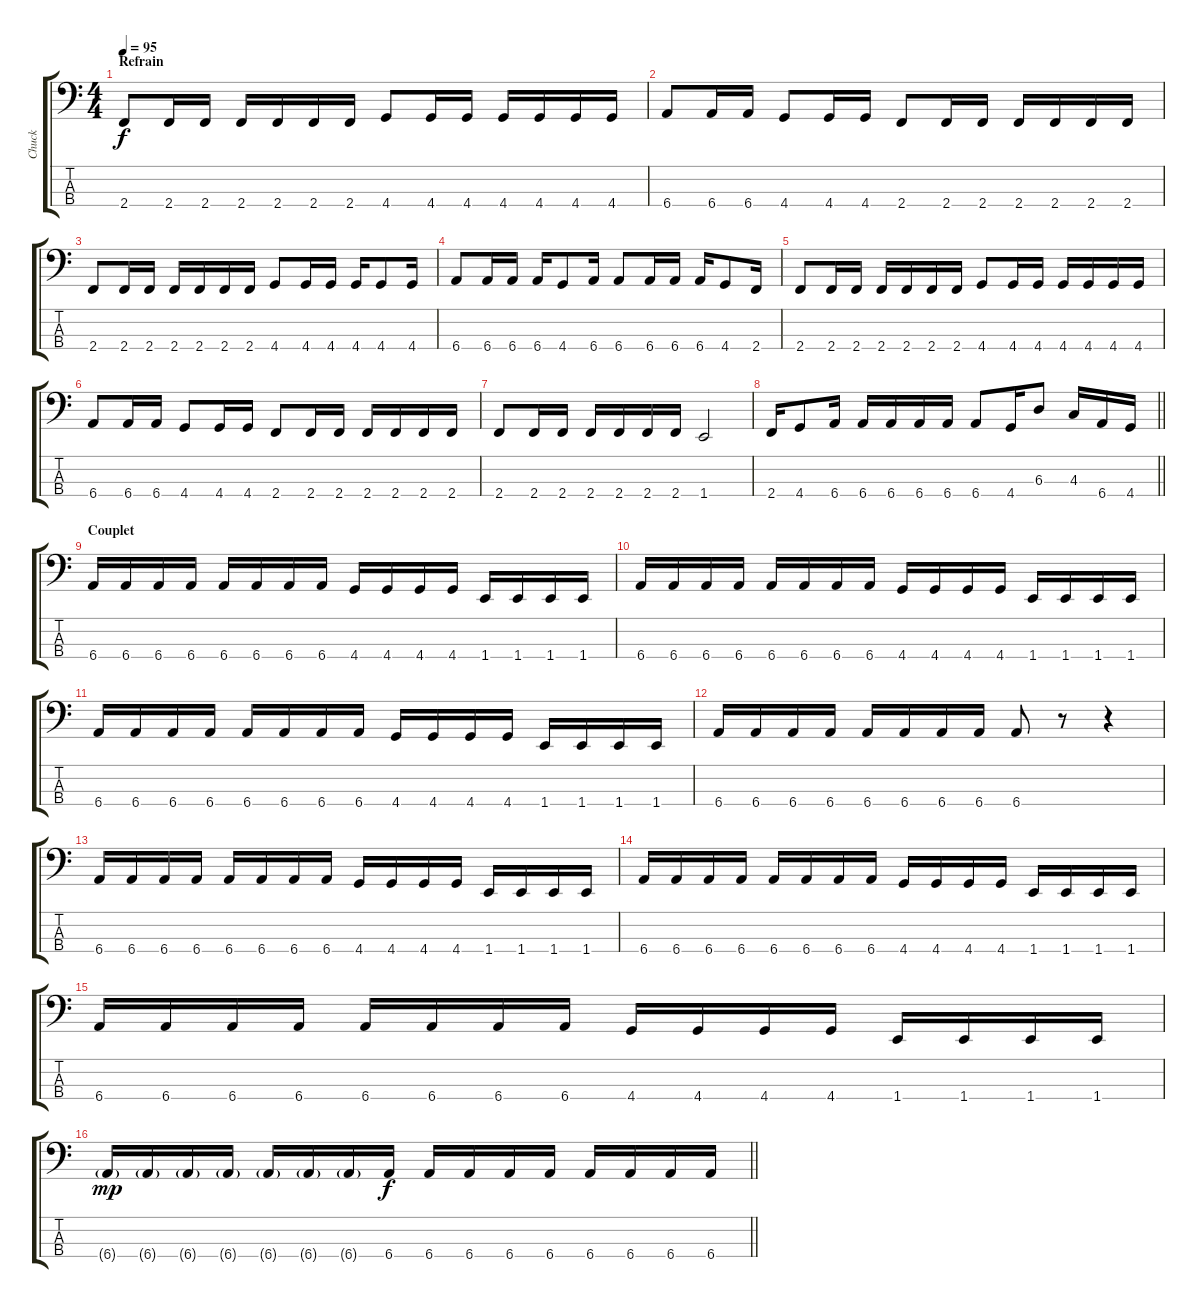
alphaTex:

\track ("Chuck" "Chuck") {instrument electricbasspick}
\staff {score tabs}
\tuning (Gb2 Db2 Ab1 Eb1) {hide}
\ts (4 4)
\section ("" "Refrain")
\tempo 95
\clef f4
\ks c
2.4.8{dy f} 2.4.16 2.4.16 2.4.16 2.4.16 2.4.16 2.4.16 4.4.8 4.4.16 4.4.16 4.4.16 4.4.16 4.4.16 4.4.16 |
6.4.8 6.4.16 6.4.16 4.4.8 4.4.16 4.4.16 2.4.8 2.4.16 2.4.16 2.4.16 2.4.16 2.4.16 2.4.16 |
2.4.8 2.4.16 2.4.16 2.4.16 2.4.16 2.4.16 2.4.16 4.4.8 4.4.16 4.4.16 4.4.16 4.4.8 4.4.16 |
6.4.8 6.4.16 6.4.16 6.4.16 4.4.8 6.4.16 6.4.8 6.4.16 6.4.16 6.4.16 4.4.8 2.4.16 |
2.4.8 2.4.16 2.4.16 2.4.16 2.4.16 2.4.16 2.4.16 4.4.8 4.4.16 4.4.16 4.4.16 4.4.16 4.4.16 4.4.16 |
6.4.8 6.4.16 6.4.16 4.4.8 4.4.16 4.4.16 2.4.8 2.4.16 2.4.16 2.4.16 2.4.16 2.4.16 2.4.16 |
2.4.8 2.4.16 2.4.16 2.4.16 2.4.16 2.4.16 2.4.16 1.4.2 |
\barLineRight lightlight
2.4.16 4.4.8 6.4.16 6.4.16 6.4.16 6.4.16 6.4.16 6.4.8 4.4.16 6.3.8 4.3.16 6.4.16 4.4.16 |
\section ("" "Couplet")
6.4.16 6.4.16 6.4.16 6.4.16 6.4.16 6.4.16 6.4.16 6.4.16 4.4.16 4.4.16 4.4.16 4.4.16 1.4.16 1.4.16 1.4.16 1.4.16 |
6.4.16 6.4.16 6.4.16 6.4.16 6.4.16 6.4.16 6.4.16 6.4.16 4.4.16 4.4.16 4.4.16 4.4.16 1.4.16 1.4.16 1.4.16 1.4.16 |
6.4.16 6.4.16 6.4.16 6.4.16 6.4.16 6.4.16 6.4.16 6.4.16 4.4.16 4.4.16 4.4.16 4.4.16 1.4.16 1.4.16 1.4.16 1.4.16 |
6.4.16 6.4.16 6.4.16 6.4.16 6.4.16 6.4.16 6.4.16 6.4.16 6.4.8 r.8 r.4 |
6.4.16 6.4.16 6.4.16 6.4.16 6.4.16 6.4.16 6.4.16 6.4.16 4.4.16 4.4.16 4.4.16 4.4.16 1.4.16 1.4.16 1.4.16 1.4.16 |
6.4.16 6.4.16 6.4.16 6.4.16 6.4.16 6.4.16 6.4.16 6.4.16 4.4.16 4.4.16 4.4.16 4.4.16 1.4.16 1.4.16 1.4.16 1.4.16 |
6.4.16 6.4.16 6.4.16 6.4.16 6.4.16 6.4.16 6.4.16 6.4.16 4.4.16 4.4.16 4.4.16 4.4.16 1.4.16 1.4.16 1.4.16 1.4.16 |
\barLineRight lightlight
6.4{g}.16{dy mp} 6.4{g}.16 6.4{g}.16 6.4{g}.16 6.4{g}.16 6.4{g}.16 6.4{g}.16 6.4.16{dy f} 6.4.16 6.4.16 6.4.16 6.4.16 6.4.16 6.4.16 6.4.16 6.4.16
